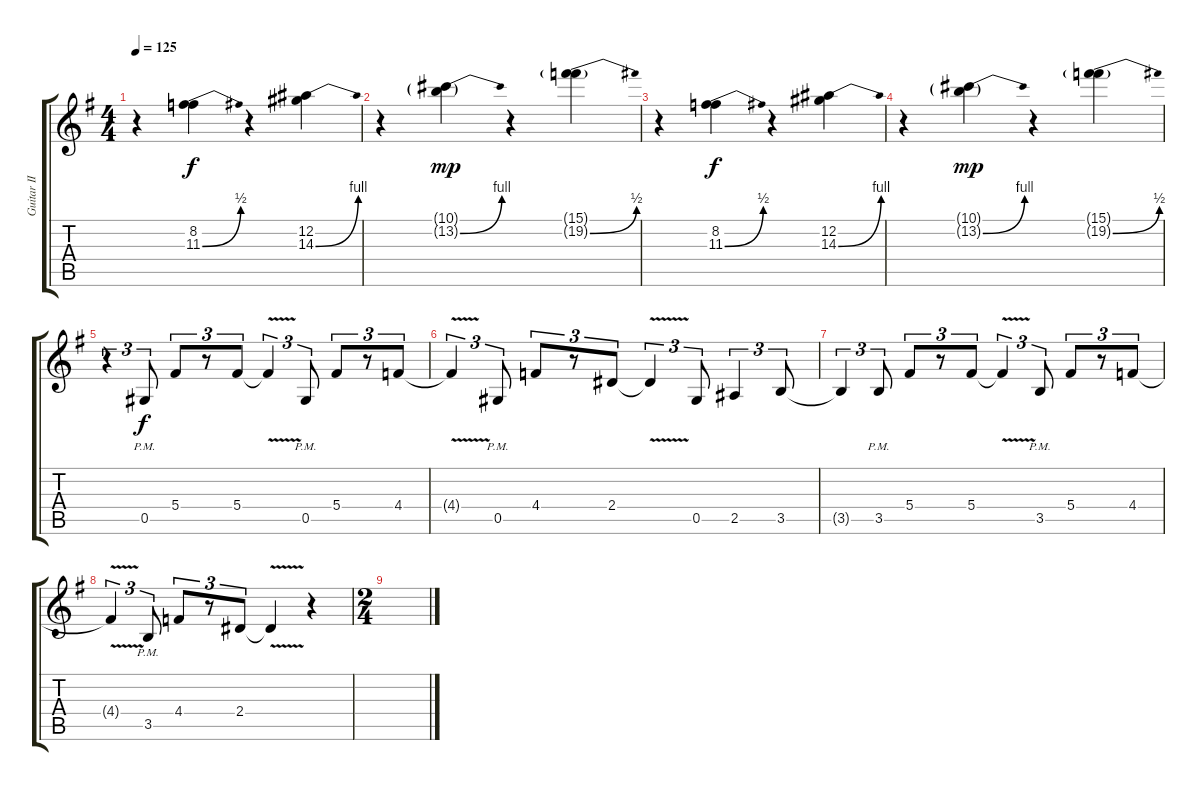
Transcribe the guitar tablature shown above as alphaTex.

\track ("Guitar II" "Guitar II") {instrument distortionguitar}
\staff {score tabs}
\tuning (Eb4 Bb3 Gb3 Db3 Ab2 Eb2) {hide}
\ts (4 4)
\tempo 125
\clef g2
\ks eminor
r.4{dy mp} (8.2 11.3{be (bend 0 0 60 2)}).4{dy f} r.4 (12.2 14.3{be (bend 0 0 60 4)}).4 |
r.4 (10.1{g} 13.2{be (bend 0 0 60 4) g}).4{dy mp} r.4 (15.1{g} 19.2{be (bend 0 0 60 2) g}).4 |
r.4 (8.2 11.3{be (bend 0 0 60 2)}).4{dy f} r.4 (12.2 14.3{be (bend 0 0 60 4)}).4 |
r.4 (10.1{g} 13.2{be (bend 0 0 60 4) g}).4{dy mp} r.4 (15.1{g} 19.2{be (bend 0 0 60 2) g}).4 |
r.4{tu (3 2)} 0.5{pm}.8{tu (3 2) dy f} 5.4.8{tu (3 2)} r.8{tu (3 2)} 5.4.8{tu (3 2)} 5.4{v t}.4{tu (3 2)} 0.5{pm}.8{tu (3 2)} 5.4.8{tu (3 2)} r.8{tu (3 2)} 4.4.8{tu (3 2)} |
4.4{v t}.4{tu (3 2)} 0.5{pm}.8{tu (3 2)} 4.4.8{tu (3 2)} r.8{tu (3 2)} 2.4.8{tu (3 2)} 2.4{v t}.4{tu (3 2)} 0.5.8{tu (3 2)} 2.5.4{tu (3 2)} 3.5.8{tu (3 2)} |
3.5{t}.4{tu (3 2)} 3.5{pm}.8{tu (3 2)} 5.4.8{tu (3 2)} r.8{tu (3 2)} 5.4.8{tu (3 2)} 5.4{v t}.4{tu (3 2)} 3.5{pm}.8{tu (3 2)} 5.4.8{tu (3 2)} r.8{tu (3 2)} 4.4.8{tu (3 2)} |
4.4{v t}.4{tu (3 2)} 3.5{pm}.8{tu (3 2)} 4.4.8{tu (3 2)} r.8{tu (3 2)} 2.4.8{tu (3 2)} 2.4{v t}.4 r.4 |
\ts (2 4)
